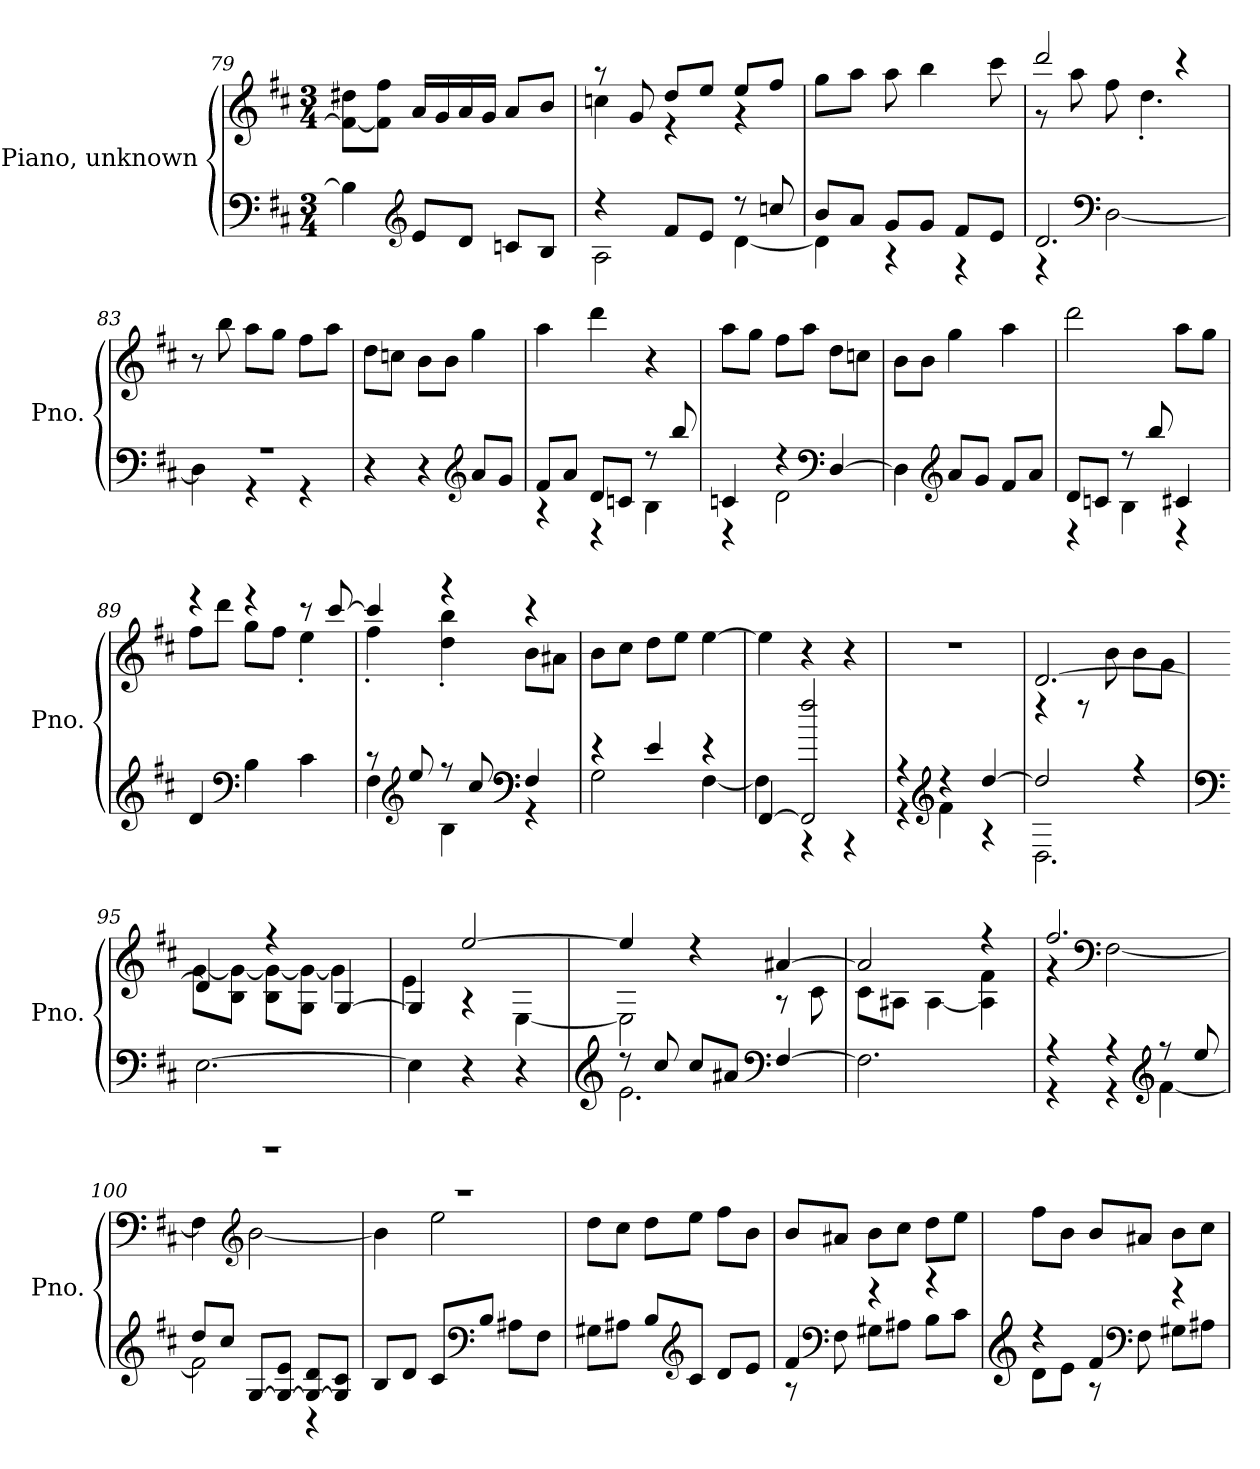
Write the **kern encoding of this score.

**kern	**kern
*part1	*part1
*staff2	*staff1
*I"Piano, unknown	*
*I'Pno.	*
*clefF4	*clefG2
*k[f#c#]	*k[f#c#]
*M3/4	*M3/4
=79	=79
4B\]	8f#\_ 8dd#X\L
.	8f#\] 8ff#\J
*clefG2	*
8e/L	16a/LL
.	16g/
8d/J	16a/
.	16g/JJ
8cn/L	8a/L
8B/J	8b/J
=80	=80
*^	*^
4r	2A\	8r	4ccn\
.	.	8g/	.
8f#/L	.	8dd/L	4r
8e/J	.	8ee/J	.
8r	[4d\	8ee/L	4r
8ccn/	.	8ff#/J	.
*	*	*v	*v
!!LO:LB:g=z
=81	=81	=81
8b/L	4d\]	8gg\L
8a/J	.	8aa\J
8g/L	4r	8aa\
8g/J	.	4bb\
8f#/L	4r	.
8e/J	.	8ccc#\
=82	=82	=82
*	*	*^
2.d/	4r	2ddd/	8r
.	.	.	8aa\
*clefF4	*	*	*
.	[2D\	.	8ff#\
.	.	.	4.dd'\
.	.	4r	.
*	*	*v	*v
=83	=83	=83
2.r	4D\]	8r
.	.	8bb\
.	4r	8aa\L
.	.	8gg\J
.	4r	8ff#\L
.	.	8aa\J
*v	*v	*
=84	=84
4r	8dd\L
.	8ccn\J
4r	8b\L
.	8b\J
*clefG2	*
8a/L	4gg\
8g/J	.
=85	=85
*^	*
8f#/L	4r	4aa\
8a/J	.	.
8d/L	4r	4ddd\
8cn/J	.	.
8r	4B\	4r
8bb/	.	.
!!LO:LB:g=z
=86	=86	=86
4cn/	4r	8aa\L
.	.	8gg\J
4r	2d\	8ff#\L
.	.	8aa\J
*clefF4	*	*
[4D/	.	8dd\L
.	.	8ccn\J
*v	*v	*
=87	=87
4D\]	8b\L
.	8b\J
*clefG2	*
8a/L	4gg\
8g/J	.
8f#/L	4aa\
8a/J	.
=88	=88
*^	*
8d/L	4r	2ddd\
8cn/J	.	.
8r	4B\	.
8bb/	.	.
4c#X/	4r	8aa\L
.	.	8gg\J
*v	*v	*
=89	=89
*	*^
4d/	4r	8ff#\L
.	.	8ddd\J
*clefF4	*	*
4B\	4r	8gg\L
.	.	8ff#\J
4c#\	8r	4ee'\
.	[8ccc#/	.
!!LO:PB:g=z	!!
=90	=90	=90
*^	*	*
8r	4F#\	4ccc#/]	4ff#'\
*clefG2	*	*	*
8ee/	.	.	.
8r	4B\	4r	4dd\' 4bb\'
8cc#/	.	.	.
*clefF4	*	*	*
4F#/	4r	4r	8b\L
.	.	.	8a#X\J
*	*	*v	*v
=91	=91	=91
4r	2G\	8b\L
.	.	8cc#\J
4e/	.	8dd\L
.	.	8ee\J
4r	[4F#\	[4ee\
=92	=92	=92
[4FF#/	4F#\]	4ee\]
2FF#/] 2ff#/	4r	4r
.	4r	4r
=93	=93	=93
4r	4r	2.r
*clefG2	*	*
4r	4f#\	.
[4dd/	4r	.
=94	=94	=94
*	*	*^
2dd/]	2.D\	[2.d/	4r
.	.	.	8r
.	.	.	8b\
4r	.	.	8b\L
.	.	.	8g\J
*v	*v	*	*
!!LO:LB:g=z	!!
=95	=95	=95
*clefF4	*	*
[2.E\	4d/]	[8g\L
.	.	8B\ 8g\_J
.	4r	8B\ 8g\_L
.	.	8G\ 8g\_J
.	[4G/	4g\]
=96	=96	=96
4E\]	4G/]	4e\
4r	[2ee/	4r
4r	.	[4E\
=97	=97	=97
*clefG2	*	*
*^	*	*
8r	2.e\	4ee/]	2E\]
8cc#/	.	.	.
8cc#/L	.	4r	.
8a#X/J	.	.	.
*clefF4	*	*	*
[4F#/	.	[4a#X/	8r
.	.	.	8c#\
*v	*v	*	*
=98	=98	=98
2.F#\]	2a#/]	8c#\L
.	.	8A#X\J
.	.	[4A#\
.	4r	4A#\] 4f#\
=99	=99	=99
*^	*	*
4r	4r	2.ff#/	4r
*	*	*clefF4	*
4r	4r	.	[2F#\
*clefG2	*	*	*
8r	[4f#\	.	.
8ee/	.	.	.
!!LO:LB:g=z	!!
=100	=100	=100	=100
8dd/L	2f#\]	2.r	4F#\]
8cc#/J	.	.	.
*	*	*clefG2	*
[8G/L	.	.	[2b\
8G/_ 8e/J	.	.	.
8G/_ 8d/L	4r	.	.
8G/] 8c#/J	.	.	.
*v	*v	*	*
=101	=101	=101
8B/L	2.r	4b\]
8d/J	.	.
8c#/L	.	2ee\
*clefF4	*	*
8B/J	.	.
8A#X\L	.	.
8F#\J	.	.
*	*v	*v
=102	=102
8G#X\L	8dd\L
8A#X\J	8cc#\J
8B/L	8dd\L
*clefG2	*
8c#/J	8ee\J
8d/L	8ff#\L
8e/J	8b\J
=103	=103
*^	*
4f#/	8r	8b/L
*clefF4	*	*
.	8F#\	8a#X/J
4r	8G#X\L	8b\L
.	8A#X\J	8cc#\J
4r	8B\L	8dd\L
.	8c#\J	8ee\J
!!LO:LB:g=z
=104	=104	=104
*clefG2	*	*
4r	8d\L	8ff#\L
.	8e\J	8b\J
4f#/	8r	8b/L
*clefF4	*	*
.	8F#\	8a#X/J
4r	8G#X\L	8b\L
.	8A#X\J	8cc#\J
*v	*v	*
=	=
*-	*-
